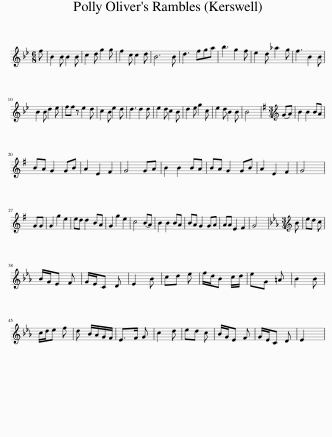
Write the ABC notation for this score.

X:1
L:1/8
M:6/8
I:linebreak $
K:Bb
V:1 treble
V:1
 f | B2 B B2 B | c2 d g2 g | f2 c c2 d | B6 B | %5
 d3 fga | b3 g2 f | e2 d _a2 g | f3 B2 B |$ B2 B d2 e | %10
 ff z e2 d | c2 B e2 d | d3 d2 d | e2 d c2 B | d2 e g2 c | %15
 e2 d B2 B | B4 x2 |[K:G][M:3/4][K:treble] (GA) | B2 B2 BA |$ BA G2 GB | %20
 A2 E2 F2 | G4 GA | B2 B2 BA | BA G2 GB | A2 E2 F2 | %25
 G4 |$ GG | G2 g2 e2 | ed d2 BA | G2 g2 e2 | %30
 c4 (BA) | B2 B2 BA | BA G2 GA | AA E2 F2 | G4 x2 | %35
[K:Eb][M:3/4][K:treble] B | ed c |$ B/G/E F | G/E/C D | E2 B | %40
 cd e | f/d/B c/d/ | eG =A | B2 B |$ c/d/e f | %45
 d B/A/G/F/ | E>F G | c2 d | ed c | B/G/E F | %50
 G/E/C D | E2 x | %52
